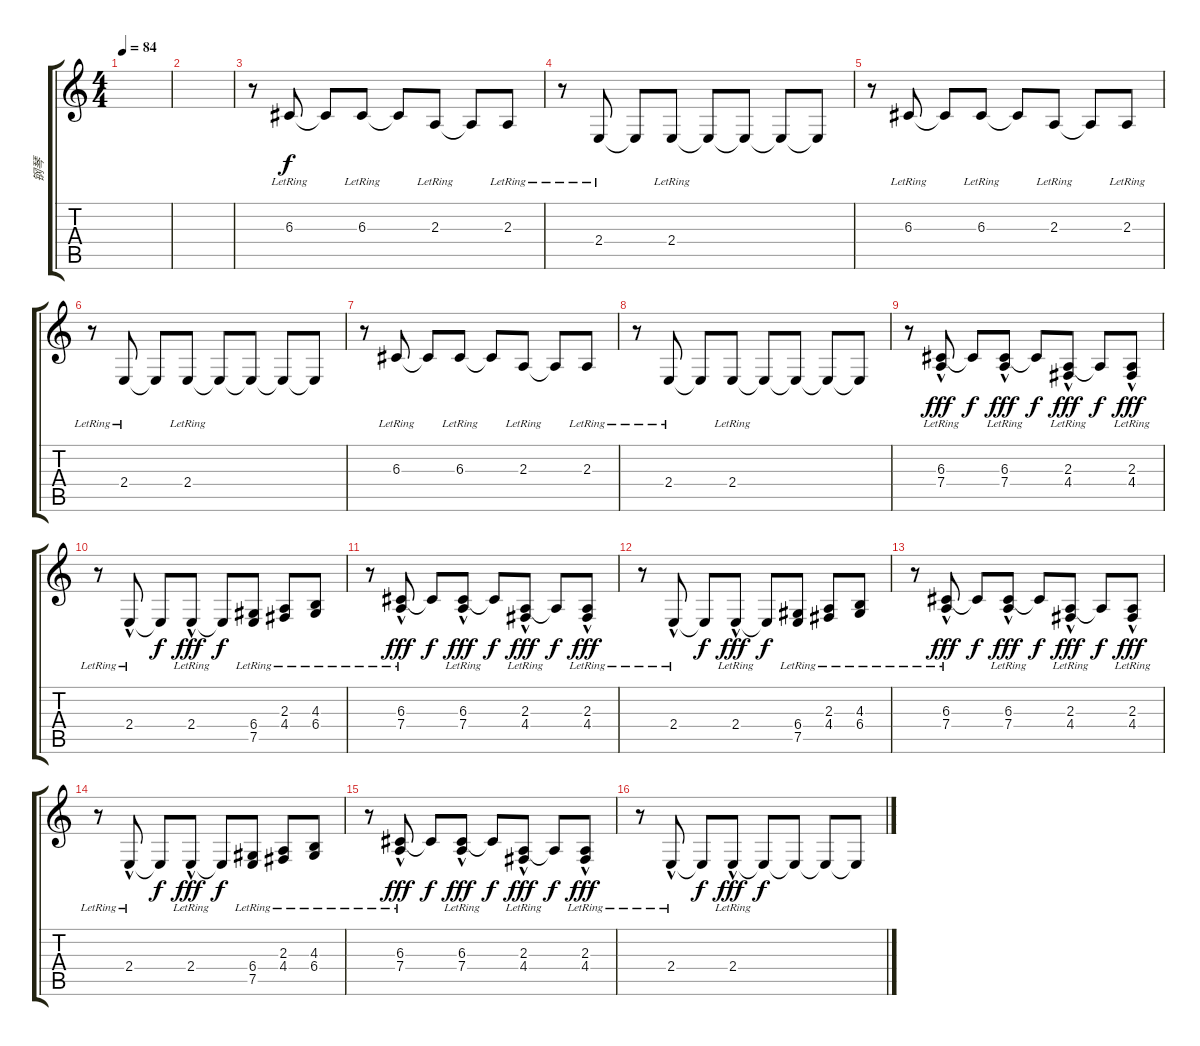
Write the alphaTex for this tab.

\track ("钢琴" "钢琴") {instrument acousticgrandpiano}
\staff {score tabs}
\tuning (E4 B3 G3 D3 A2 E2) {hide}
\ts (4 4)
\tempo 84
\clef g2
\ks c
|
|
r.8 6.3{lr}.8 6.3{t}.8 6.3{lr}.8 6.3{t}.8 2.3{lr}.8 2.3{t}.8 2.3{lr}.8 |
r.8 2.4{lr}.8 2.4{t}.8 2.4{lr}.8 2.4{t}.8 2.4{t}.8 2.4{t}.8 2.4{t}.8 |
r.8 6.3{lr}.8 6.3{t}.8 6.3{lr}.8 6.3{t}.8 2.3{lr}.8 2.3{t}.8 2.3{lr}.8 |
r.8 2.4{lr}.8 2.4{t}.8 2.4{lr}.8 2.4{t}.8 2.4{t}.8 2.4{t}.8 2.4{t}.8 |
r.8 6.3{lr}.8 6.3{t}.8 6.3{lr}.8 6.3{t}.8 2.3{lr}.8 2.3{t}.8 2.3{lr}.8 |
r.8 2.4{lr}.8 2.4{t}.8 2.4{lr}.8 2.4{t}.8 2.4{t}.8 2.4{t}.8 2.4{t}.8 |
r.8 (6.3{hac lr} 7.4{lr}).8{dy fff} 6.3{t}.8{dy f} (6.3{hac lr} 7.4{lr}).8{dy fff} 6.3{t}.8{dy f} (2.3{hac lr} 4.4{lr}).8{dy fff} 2.3{t}.8{dy f} (2.3{hac lr} 4.4{lr}).8{dy fff} |
r.8 2.4{hac lr}.8 2.4{t}.8{dy f} 2.4{hac lr}.8{dy fff} 2.4{t}.8{dy f} (6.4{lr} 7.5{lr}).8 (2.3{lr} 4.4{lr}).8 (4.3{lr} 6.4{lr}).8 |
r.8 (6.3{hac lr} 7.4{lr}).8{dy fff} 6.3{t}.8{dy f} (6.3{hac lr} 7.4{lr}).8{dy fff} 6.3{t}.8{dy f} (2.3{hac lr} 4.4{lr}).8{dy fff} 2.3{t}.8{dy f} (2.3{hac lr} 4.4{lr}).8{dy fff} |
r.8 2.4{hac lr}.8 2.4{t}.8{dy f} 2.4{hac lr}.8{dy fff} 2.4{t}.8{dy f} (6.4{lr} 7.5{lr}).8 (2.3{lr} 4.4{lr}).8 (4.3{lr} 6.4{lr}).8 |
r.8 (6.3{hac lr} 7.4{lr}).8{dy fff} 6.3{t}.8{dy f} (6.3{hac lr} 7.4{lr}).8{dy fff} 6.3{t}.8{dy f} (2.3{hac lr} 4.4{lr}).8{dy fff} 2.3{t}.8{dy f} (2.3{hac lr} 4.4{lr}).8{dy fff} |
r.8 2.4{hac lr}.8 2.4{t}.8{dy f} 2.4{hac lr}.8{dy fff} 2.4{t}.8{dy f} (6.4{lr} 7.5{lr}).8 (2.3{lr} 4.4{lr}).8 (4.3{lr} 6.4{lr}).8 |
r.8 (6.3{hac lr} 7.4{lr}).8{dy fff} 6.3{t}.8{dy f} (6.3{hac lr} 7.4{lr}).8{dy fff} 6.3{t}.8{dy f} (2.3{hac lr} 4.4{lr}).8{dy fff} 2.3{t}.8{dy f} (2.3{hac lr} 4.4{lr}).8{dy fff} |
r.8 2.4{hac lr}.8 2.4{t}.8{dy f} 2.4{hac lr}.8{dy fff} 2.4{t}.8{dy f} 2.4{t}.8 2.4{t}.8 2.4{t}.8
